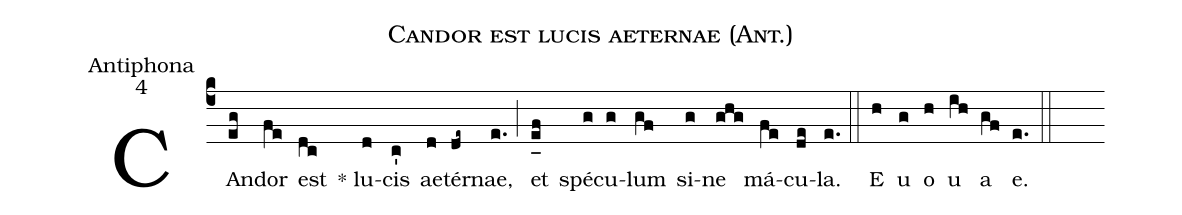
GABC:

name:Candor est lucis aeternae (Ant.);
office-part:Antiphona;
mode:4;
%%
(c4) CAn(eg)dor(fe) est(dc) * lu(d)cis(c') ae(d)tér(de~)nae,(e.) (;) et(e_[uh:l]f) spé(g)cu(g)lum(gf) si(g)ne(ghg) má(fe)cu(de)la.(e.) (::) <eu>E(h) u(g) o(h) u(ih) a(gf) e.</eu>(e.) (::)
